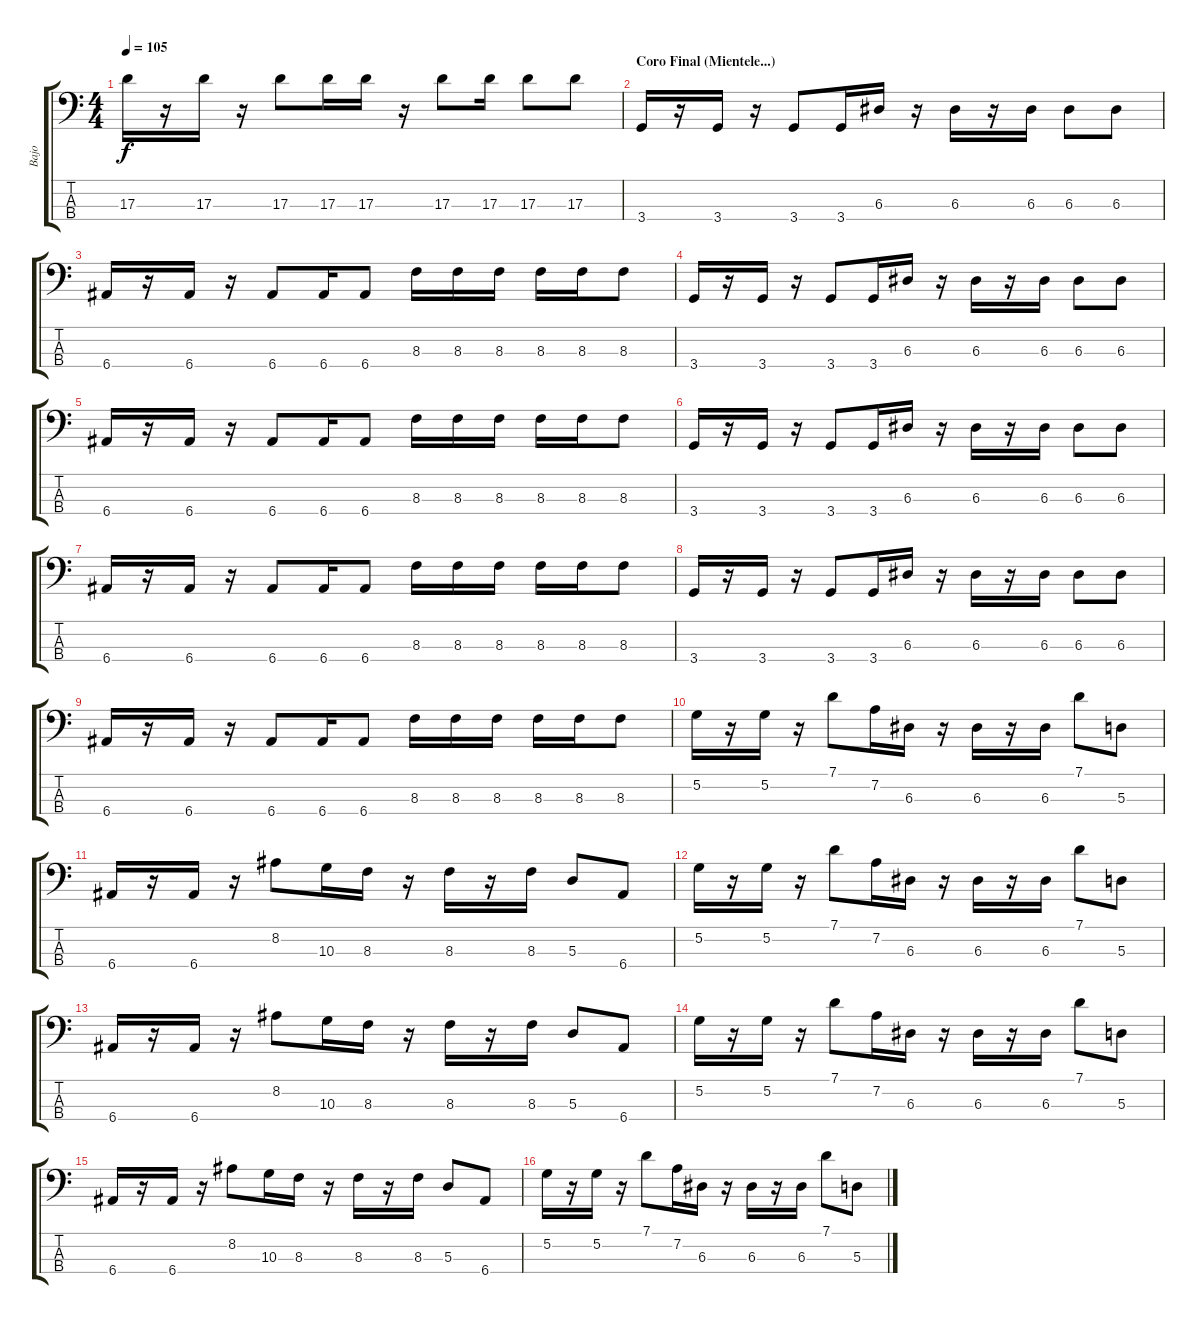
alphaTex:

\track ("Bajo" "Bajo") {instrument electricbassfinger}
\staff {score tabs}
\tuning (G2 D2 A1 E1) {hide}
\ts (4 4)
\tempo 105
\clef f4
\ks c
17.3.16{dy f} r.16 17.3.16 r.16 17.3.8 17.3.16 17.3.16 r.16 17.3.8 17.3.16 17.3.8 17.3.8 |
\section ("" "Coro Final (Mientele...)")
3.4.16 r.16 3.4.16 r.16 3.4.8 3.4.16 6.3.16 r.16 6.3.16 r.16 6.3.16 6.3.8 6.3.8 |
6.4.16 r.16 6.4.16 r.16 6.4.8 6.4.16 6.4.8 8.3.16 8.3.16 8.3.16 8.3.16 8.3.16 8.3.8 |
3.4.16 r.16 3.4.16 r.16 3.4.8 3.4.16 6.3.16 r.16 6.3.16 r.16 6.3.16 6.3.8 6.3.8 |
6.4.16 r.16 6.4.16 r.16 6.4.8 6.4.16 6.4.8 8.3.16 8.3.16 8.3.16 8.3.16 8.3.16 8.3.8 |
3.4.16 r.16 3.4.16 r.16 3.4.8 3.4.16 6.3.16 r.16 6.3.16 r.16 6.3.16 6.3.8 6.3.8 |
6.4.16 r.16 6.4.16 r.16 6.4.8 6.4.16 6.4.8 8.3.16 8.3.16 8.3.16 8.3.16 8.3.16 8.3.8 |
3.4.16 r.16 3.4.16 r.16 3.4.8 3.4.16 6.3.16 r.16 6.3.16 r.16 6.3.16 6.3.8 6.3.8 |
6.4.16 r.16 6.4.16 r.16 6.4.8 6.4.16 6.4.8 8.3.16 8.3.16 8.3.16 8.3.16 8.3.16 8.3.8 |
5.2.16 r.16 5.2.16 r.16 7.1.8 7.2.16 6.3.16 r.16 6.3.16 r.16 6.3.16 7.1.8 5.3.8 |
6.4.16 r.16 6.4.16 r.16 8.2.8 10.3.16 8.3.16 r.16 8.3.16 r.16 8.3.16 5.3.8 6.4.8 |
5.2.16 r.16 5.2.16 r.16 7.1.8 7.2.16 6.3.16 r.16 6.3.16 r.16 6.3.16 7.1.8 5.3.8 |
6.4.16 r.16 6.4.16 r.16 8.2.8 10.3.16 8.3.16 r.16 8.3.16 r.16 8.3.16 5.3.8 6.4.8 |
5.2.16 r.16 5.2.16 r.16 7.1.8 7.2.16 6.3.16 r.16 6.3.16 r.16 6.3.16 7.1.8 5.3.8 |
6.4.16 r.16 6.4.16 r.16 8.2.8 10.3.16 8.3.16 r.16 8.3.16 r.16 8.3.16 5.3.8 6.4.8 |
5.2.16 r.16 5.2.16 r.16 7.1.8 7.2.16 6.3.16 r.16 6.3.16 r.16 6.3.16 7.1.8 5.3.8
